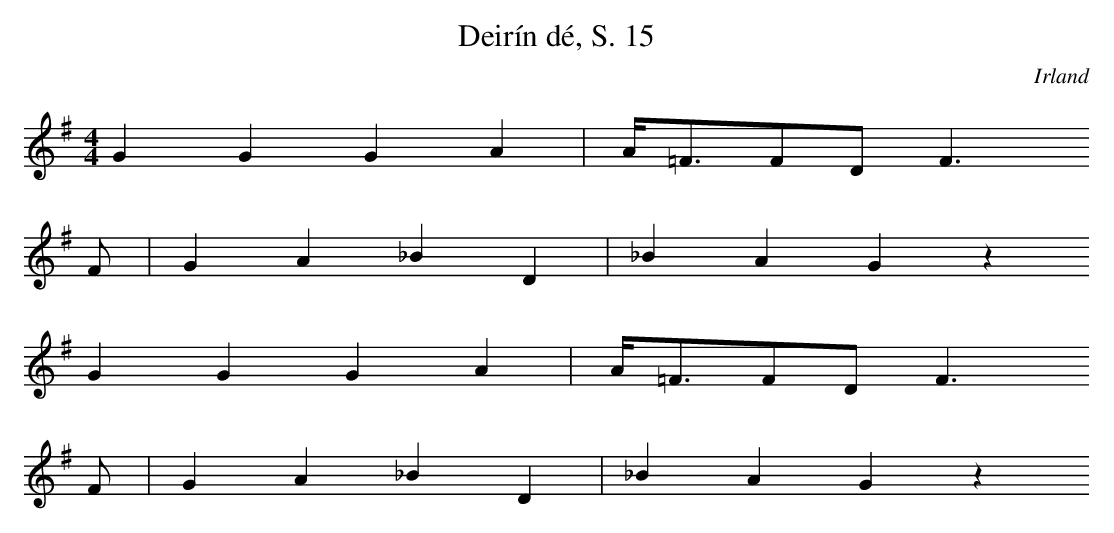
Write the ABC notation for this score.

X:1
T: Deirín dé, S. 15
O: Irland
M: 4/4
L: 1/16
K: G
G4G4G4A4 | A=F3F2D2F6
F2 | G4A4_B4D4 | _B4A4G4z4
G4G4G4A4 | A=F3F2D2F6
F2 | G4A4_B4D4 | _B4A4G4z4
